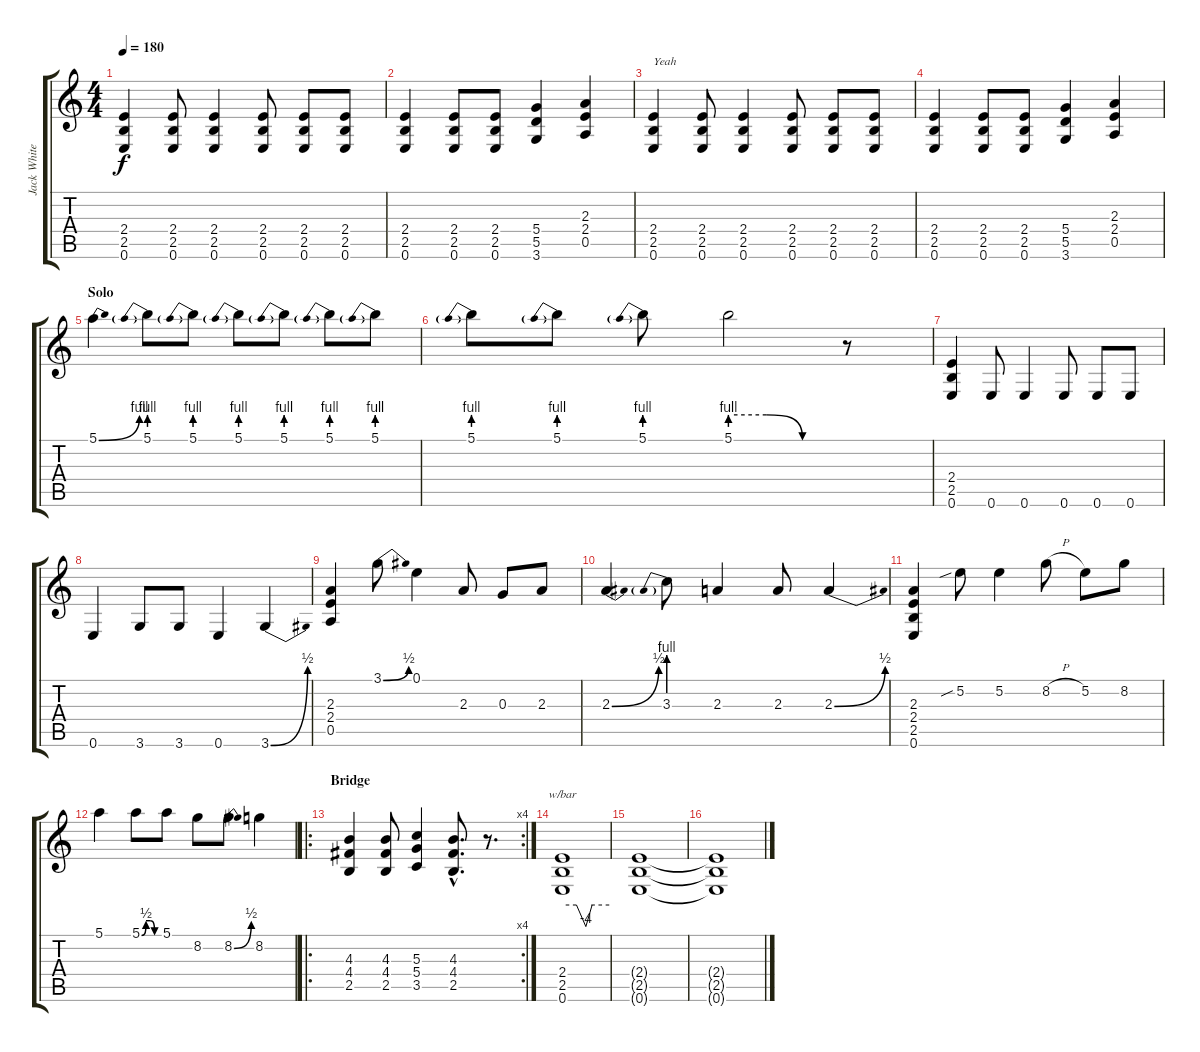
\track ("Jack White" "Jack White") {instrument distortionguitar}
\staff {score tabs}
\tuning (E4 B3 G3 D3 A2 E2) {hide}
\ts (4 4)
\tempo 180
\clef g2
\ks c
(2.4 2.5 0.6).4{dy f} (2.4 2.5 0.6).8 (2.4 2.5 0.6).4 (2.4 2.5 0.6).8 (2.4 2.5 0.6).8 (2.4 2.5 0.6).8 |
(2.4 2.5 0.6).4 (2.4 2.5 0.6).8 (2.4 2.5 0.6).8 (5.4 5.5 3.6).4 (2.3 2.4 0.5).4 |
(2.4 2.5 0.6).4{txt "Yeah"} (2.4 2.5 0.6).8 (2.4 2.5 0.6).4 (2.4 2.5 0.6).8 (2.4 2.5 0.6).8 (2.4 2.5 0.6).8 |
(2.4 2.5 0.6).4 (2.4 2.5 0.6).8 (2.4 2.5 0.6).8 (5.4 5.5 3.6).4 (2.3 2.4 0.5).4 |
\section ("" "Solo")
5.1{be (bend 0 0 60 4)}.4 5.1{be (prebend 0 4 60 4)}.8 5.1{be (prebend 0 4 60 4)}.8 5.1{be (prebend 0 4 60 4)}.8 5.1{be (prebend 0 4 60 4)}.8 5.1{be (prebend 0 4 60 4)}.8 5.1{be (prebend 0 4 60 4)}.8 |
5.1{be (prebend 0 4 60 4)}.8 5.1{be (prebend 0 4 60 4)}.8 5.1{be (prebend 0 4 60 4)}.8 5.1{be (custom 0 4 20 4 40 0 60 0)}.2 r.8 |
(2.4 2.5 0.6).4 0.6.8 0.6.4 0.6.8 0.6.8 0.6.8 |
0.6.4 3.6.8 3.6.8 0.6.4 3.6{be (bend 0 0 60 2)}.4 |
(2.3 2.4 0.5).4 3.1{be (bend 0 0 60 2)}.8 0.1.4 2.3.8 0.3.8 2.3.8 |
2.3{be (bend 0 0 60 2)}.4 3.3{be (prebend 0 4 60 4)}.8 2.3.4 2.3.8 2.3{be (bend 0 0 60 2)}.4 |
(2.3 2.4 2.5 0.6).4 5.2{sib}.8 5.2.4 8.2{h}.8 5.2.8 8.2.8 |
5.1.4 5.1{be (custom 0 0 15 2 30 2 45 0 60 0)}.8 5.1.8 8.2.8 8.2{be (bend 0 0 60 2)}.8 8.2.4 |
\ro
\rc 4
\section ("" "Bridge")
(4.3 4.4 2.5).4 (4.3 4.4 2.5).8 (5.3 5.4 3.5).4 (4.3{hac} 4.4{hac} 2.5{hac}).8{d} r.8{d} |
(2.4 2.5 0.6).1{tbe (custom default 0 0 18 0 30 -16 38 0 60 0)} |
(2.4{t} 2.5{t} 0.6{t}).1 |
(2.4{t} 2.5{t} 0.6{t}).1
